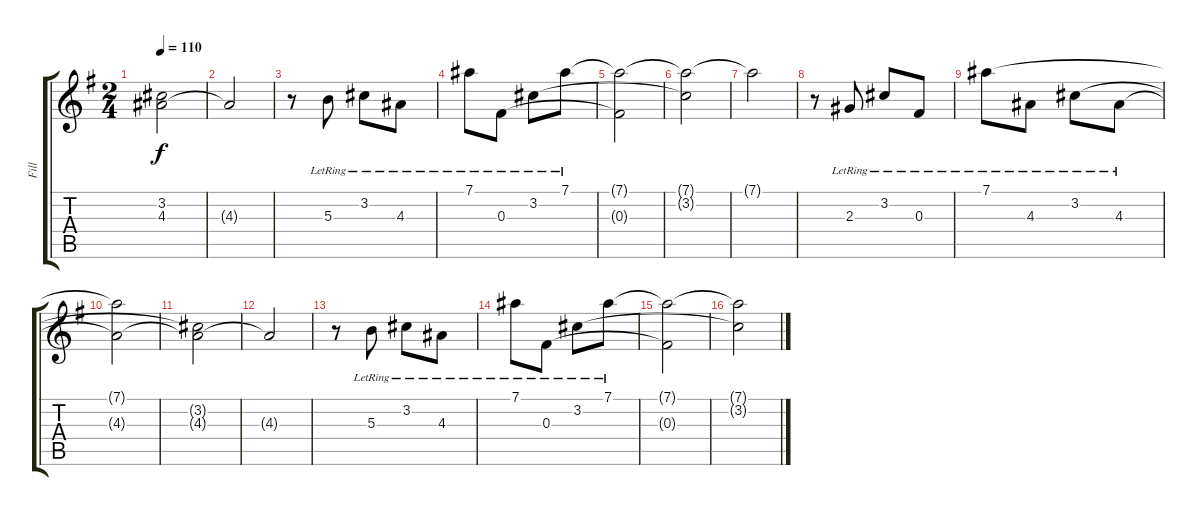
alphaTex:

\track ("Fill" "Fill") {instrument electricguitarclean}
\staff {score tabs}
\tuning (Eb4 Bb3 Gb3 Db3 Ab2 Eb2) {hide}
\ts (2 4)
\tempo 110
\clef g2
\ks g
(3.2{t} 4.3{t}).2{dy f} |
4.3{t}.2 |
r.8 5.3{lr}.8 3.2{lr}.8 4.3{lr}.8 |
7.1{lr}.8 0.3{lr}.8 3.2{lr}.8 7.1{lr}.8 |
(7.1{t} 0.3{t}).2 |
(7.1{t} 3.2{t}).2 |
7.1{t}.2 |
r.8 2.3{lr}.8 3.2{lr}.8 0.3{lr}.8 |
7.1{lr}.8 4.3{lr}.8 3.2{lr}.8 4.3{lr}.8 |
(7.1{t} 4.3{t}).2 |
(3.2{t} 4.3{t}).2 |
4.3{t}.2 |
r.8 5.3{lr}.8 3.2{lr}.8 4.3{lr}.8 |
7.1{lr}.8 0.3{lr}.8 3.2{lr}.8 7.1{lr}.8 |
(7.1{t} 0.3{t}).2 |
(7.1{t} 3.2{t}).2
